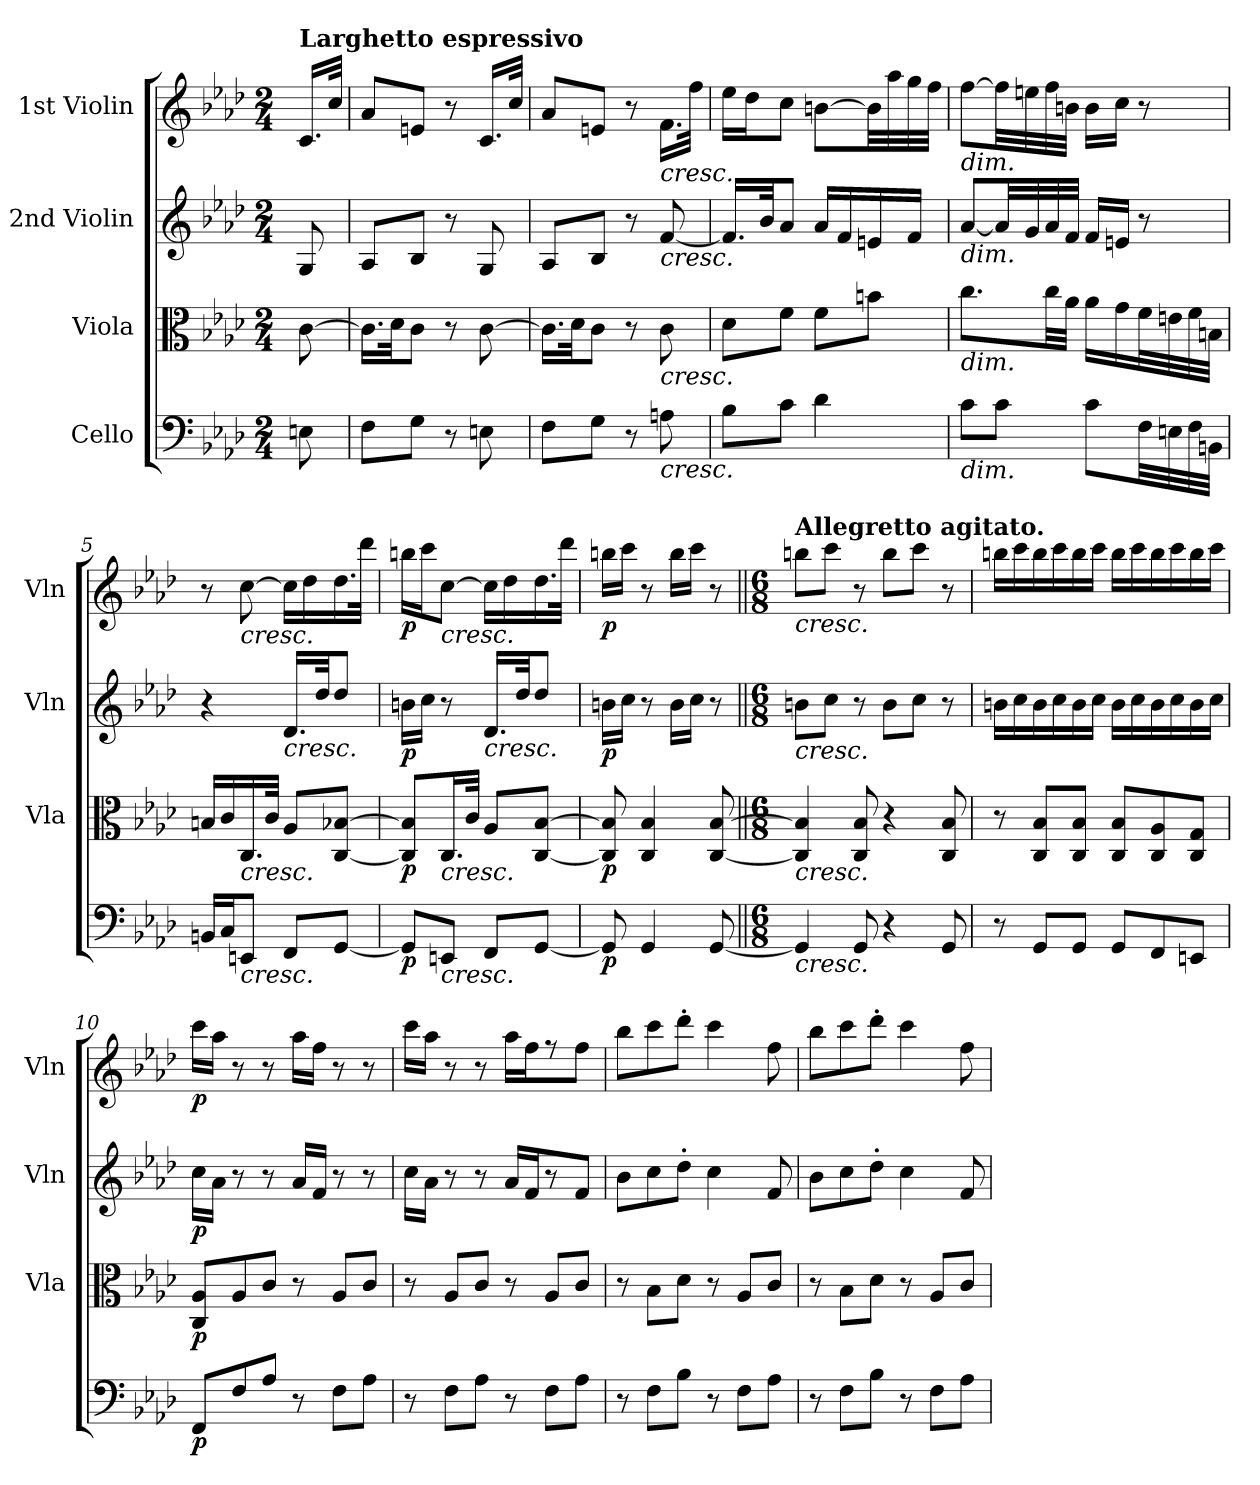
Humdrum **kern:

**kern	**dynam	**kern	**dynam	**kern	**dynam	**kern	**dynam
*part4	*part4	*part3	*part3	*part2	*part2	*part1	*part1
*staff4	*staff4	*staff3	*staff3	*staff2	*staff2	*staff1	*staff1
*I"Cello	*	*I"Viola	*	*I"2nd Violin	*	*I"1st Violin	*
*	*	*I'Vla	*	*I'Vln	*	*I'Vln	*
*clefF4	*	*clefC3	*	*clefG2	*	*clefG2	*
*k[b-e-a-d-]	*	*k[b-e-a-d-]	*	*k[b-e-a-d-]	*	*k[b-e-a-d-]	*
*M2/4	*	*M2/4	*	*M2/4	*	*M2/4	*
=	=	=	=	=	=	=	=
!	!	!	!	!	!	!LO:TX:a:B:t=Larghetto espressivo	!
8En\	.	[8c\	.	8G/	.	16.c/LL	.
.	.	.	.	.	.	32cc/JJk	.
=1	=1	=1	=1	=1	=1	=1	=1
8F\L	.	16.c\LL]	.	8A-/L	.	8a-/L	.
.	.	32d-\JK	.	.	.	.	.
8G\J	.	8c\J	.	8B-/J	.	8en/J	.
8r	.	8r	.	8r	.	8r	.
8En\	.	[8c\	.	8G/	.	16.c/LL	.
.	.	.	.	.	.	32cc/JJk	.
=2	=2	=2	=2	=2	=2	=2	=2
8F\L	.	16.c\LL]	.	8A-/L	.	8a-/L	.
.	.	32d-\JK	.	.	.	.	.
8G\J	.	8c\J	.	8B-/J	.	8en/J	.
8r	.	8r	.	8r	.	8r	.
!	!	!	!	!	!	!LO:TX:b:i:t=cresc.	!
!	!	!	!	!LO:TX:b:i:t=cresc.	!	!	!
!	!	!LO:TX:b:i:t=cresc.	!	!	!	!	!
!LO:TX:b:i:t=cresc.	!	!	!	!	!	!	!
8An\	.	8c\	.	[8f/	.	16.f\LL	.
.	.	.	.	.	.	32ff\JJk	.
!!LO:LB:g=z
=3	=3	=3	=3	=3	=3	=3	=3
8B-\L	.	8d-\L	.	16.f/LL]	.	16ee-\LL	.
.	.	.	.	.	.	16dd-\J	.
.	.	.	.	32b-/JK	.	.	.
8c\J	.	8f\J	.	8a-/J	.	8cc\J	.
4d-\	.	8f\L	.	16a-/LL	.	[8bn\L	.
.	.	.	.	16f/	.	.	.
.	.	8bn\J	.	16en/	.	32b\LL]	.
.	.	.	.	.	.	32aa-\	.
.	.	.	.	16f/JJ	.	32gg\	.
.	.	.	.	.	.	32ff\JJJ	.
!!LO:LB:g=z
=4	=4	=4	=4	=4	=4	=4	=4
!	!	!	!	!	!	!LO:TX:b:i:t=dim.	!
!	!	!	!	!LO:TX:b:i:t=dim.	!	!	!
!	!	!LO:TX:b:i:t=dim.	!	!	!	!	!
!LO:TX:b:i:t=dim.	!	!	!	!	!	!	!
8c\L	.	8.cc\L	.	[8a-/L	.	[8ff\L	.
8c\J	.	.	.	32a-/LL]	.	32ff\LL]	.
.	.	.	.	32g/	.	32een\	.
.	.	32cc\LL	.	32a-/	.	32ff\	.
.	.	32a-\JJJ	.	32f/JJJ	.	32bn\JJJ	.
8c\L	.	16a-\LL	.	16f/LL	.	16b\LL	.
.	.	16g\	.	16en/JJ	.	16cc\JJ	.
32F\LL	.	32f\L	.	8r	.	8r	.
32En\	.	32en\	.	.	.	.	.
32F\	.	32f\	.	.	.	.	.
32BBn\JJJ	.	32Bn\JJJ	.	.	.	.	.
=5	=5	=5	=5	=5	=5	=5	=5
16BBn/LL	.	16Bn/LL	.	4r	.	8r	.
16C/J	.	16c/	.	.	.	.	.
!	!	!	!	!	!	!LO:TX:b:i:t=cresc.	!
!	!	!LO:TX:b:i:t=cresc.	!	!	!	!	!
!LO:TX:b:i:t=cresc.	!	!	!	!	!	!	!
8EEn/J	.	16.C/	.	.	.	[8cc\	.
.	.	32c/JJk	.	.	.	.	.
!	!	!	!	!LO:TX:b:i:t=cresc.	!	!	!
8FF/L	.	8A-/L	.	16.d-/LL	.	16cc\LL]	.
.	.	.	.	.	.	16dd-\	.
.	.	.	.	32dd-/JK	.	.	.
[8GG/J	.	[8C/ [8B-X/J	.	8dd-/J	.	16.dd-\	.
.	.	.	.	.	.	32ddd-\JJk	.
!!LO:PB:g=z
=6	=6	=6	=6	=6	=6	=6	=6
!	!LO:DY:b	!	!LO:DY:b	!	!LO:DY:b	!	!LO:DY:b
8GG/L]	p	8C/] 8B-/]L	p	16bn\LL	p	16bbn\LL	p
.	.	.	.	16cc\JJ	.	16ccc\J	.
!	!	!	!	!	!	!LO:TX:b:i:t=cresc.	!
!	!	!LO:TX:b:i:t=cresc.	!	!	!	!	!
!LO:TX:b:i:t=cresc.	!	!	!	!	!	!	!
8EEn/J	.	16.C/L	.	8r	.	[8cc\J	.
.	.	32c/JJk	.	.	.	.	.
!	!	!	!	!LO:TX:b:i:t=cresc.	!	!	!
8FF/L	.	8A-/L	.	16.d-/LL	.	16cc\LL]	.
.	.	.	.	.	.	16dd-\	.
.	.	.	.	32dd-/JK	.	.	.
[8GG/J	.	[8C/ [8B-/J	.	8dd-/J	.	16.dd-\	.
.	.	.	.	.	.	32ddd-\JJk	.
=7	=7	=7	=7	=7	=7	=7	=7
!	!LO:DY:b	!	!LO:DY:b	!	!LO:DY:b	!	!LO:DY:b
8GG/]	p	8C/] 8B-/]	p	16bn\LL	p	16bbn\LL	p
.	.	.	.	16cc\JJ	.	16ccc\JJ	.
4GG/	.	4C/ 4B-/	.	8r	.	8r	.
.	.	.	.	16b\LL	.	16bb\LL	.
.	.	.	.	16cc\JJ	.	16ccc\JJ	.
[8GG/	.	[8C/ [8B-/	.	8r	.	8r	.
!!LO:LB:g=z
=8||	=8||	=8||	=8||	=8||	=8||	=8||	=8||
*M6/8	*	*M6/8	*	*M6/8	*	*M6/8	*
!	!	!	!	!	!	!LO:TX:a:B:t=Allegretto agitato.	!
!	!	!	!	!	!	!LO:TX:b:i:t=cresc.	!
!	!	!	!	!LO:TX:b:i:t=cresc.	!	!	!
!	!	!LO:TX:b:i:t=cresc.	!	!	!	!	!
!LO:TX:b:i:t=cresc.	!	!	!	!	!	!	!
4GG/]	.	4C/] 4B-/]	.	8bn\L	.	8bbn\L	.
.	.	.	.	8cc\J	.	8ccc\J	.
8GG/	.	8C/ 8B-/	.	8r	.	8r	.
4r	.	4r	.	8b\L	.	8bb\L	.
.	.	.	.	8cc\J	.	8ccc\J	.
8GG/	.	8C/ 8B-/	.	8r	.	8r	.
=9	=9	=9	=9	=9	=9	=9	=9
8r	.	8r	.	16bn\LL	.	16bbn\LL	.
.	.	.	.	16cc\	.	16ccc\	.
8GG/L	.	8C/ 8B-/L	.	16b\	.	16bb\	.
.	.	.	.	16cc\	.	16ccc\	.
8GG/J	.	8C/ 8B-/J	.	16b\	.	16bb\	.
.	.	.	.	16cc\JJ	.	16ccc\JJ	.
8GG/L	.	8C/ 8B-/L	.	16b\LL	.	16bb\LL	.
.	.	.	.	16cc\	.	16ccc\	.
8FF/	.	8C/ 8A-/	.	16b\	.	16bb\	.
.	.	.	.	16cc\	.	16ccc\	.
8EEn/J	.	8C/ 8G/J	.	16b\	.	16bb\	.
.	.	.	.	16cc\JJ	.	16ccc\JJ	.
=10	=10	=10	=10	=10	=10	=10	=10
!	!LO:DY:b	!	!LO:DY:b	!	!LO:DY:b	!	!LO:DY:b
8FF/L	p	8C/ 8A-/L	p	16cc\LL	p	16ccc\LL	p
.	.	.	.	16a-\JJ	.	16aa-\JJ	.
8F/	.	8A-/	.	8r	.	8r	.
8A-/J	.	8c/J	.	8r	.	8r	.
8r	.	8r	.	16a-/LL	.	16aa-\LL	.
.	.	.	.	16f/JJ	.	16ff\JJ	.
8F\L	.	8A-/L	.	8r	.	8r	.
8A-\J	.	8c/J	.	8r	.	8r	.
!!LO:LB:g=z
=11	=11	=11	=11	=11	=11	=11	=11
8r	.	8r	.	16cc\LL	.	16ccc\LL	.
.	.	.	.	16a-\JJ	.	16aa-\JJ	.
8F\L	.	8A-/L	.	8r	.	8r	.
8A-\J	.	8c/J	.	8r	.	8r	.
8r	.	8r	.	16a-/LL	.	16aa-\LL	.
.	.	.	.	16f/J	.	16ff\J	.
8F\L	.	8A-/L	.	8r	.	8r	.
8A-\J	.	8c/J	.	8f/J	.	8ff\J	.
=12	=12	=12	=12	=12	=12	=12	=12
8r	.	8r	.	8b-\L	.	8bb-\L	.
8F\L	.	8B-\L	.	8cc\	.	8ccc\	.
8B-\J	.	8d-\J	.	8dd-'\J	.	8ddd-'\J	.
8r	.	8r	.	4cc\	.	4ccc\	.
8F\L	.	8A-/L	.	.	.	.	.
8A-\J	.	8c/J	.	8f/	.	8ff\	.
!!LO:PB:g=z
=13	=13	=13	=13	=13	=13	=13	=13
8r	.	8r	.	8b-\L	.	8bb-\L	.
8F\L	.	8B-\L	.	8cc\	.	8ccc\	.
8B-\J	.	8d-\J	.	8dd-'\J	.	8ddd-'\J	.
8r	.	8r	.	4cc\	.	4ccc\	.
8F\L	.	8A-/L	.	.	.	.	.
8A-\J	.	8c/J	.	8f/	.	8ff\	.
=	=	=	=	=	=	=	=
*-	*-	*-	*-	*-	*-	*-	*-
